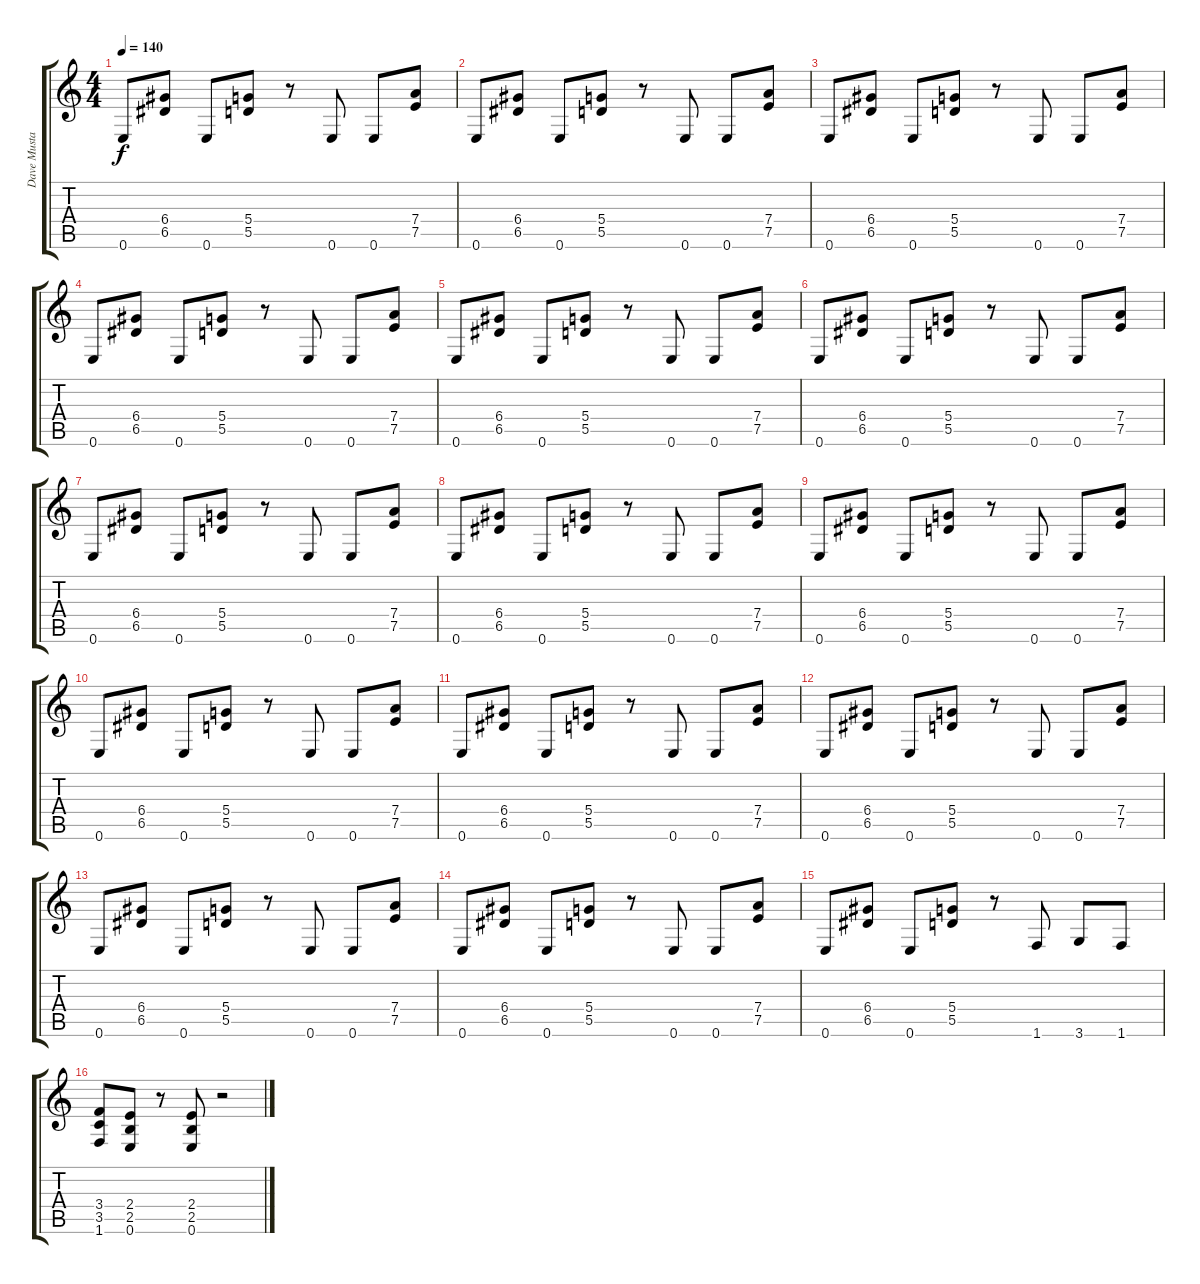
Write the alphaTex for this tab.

\track ("Dave Mustane (Overdriven Guitar)" "Dave Musta") {instrument distortionguitar}
\staff {score tabs}
\tuning (E4 B3 G3 D3 A2 E2) {hide}
\ts (4 4)
\tempo 140
\clef g2
\ks c
0.6.8{dy f} (6.4 6.5).8 0.6.8 (5.4 5.5).8 r.8 0.6.8 0.6.8 (7.4 7.5).8 |
0.6.8 (6.4 6.5).8 0.6.8 (5.4 5.5).8 r.8 0.6.8 0.6.8 (7.4 7.5).8 |
0.6.8 (6.4 6.5).8 0.6.8 (5.4 5.5).8 r.8 0.6.8 0.6.8 (7.4 7.5).8 |
0.6.8 (6.4 6.5).8 0.6.8 (5.4 5.5).8 r.8 0.6.8 0.6.8 (7.4 7.5).8 |
0.6.8 (6.4 6.5).8 0.6.8 (5.4 5.5).8 r.8 0.6.8 0.6.8 (7.4 7.5).8 |
0.6.8 (6.4 6.5).8 0.6.8 (5.4 5.5).8 r.8 0.6.8 0.6.8 (7.4 7.5).8 |
0.6.8 (6.4 6.5).8 0.6.8 (5.4 5.5).8 r.8 0.6.8 0.6.8 (7.4 7.5).8 |
0.6.8 (6.4 6.5).8 0.6.8 (5.4 5.5).8 r.8 0.6.8 0.6.8 (7.4 7.5).8 |
0.6.8 (6.4 6.5).8 0.6.8 (5.4 5.5).8 r.8 0.6.8 0.6.8 (7.4 7.5).8 |
0.6.8 (6.4 6.5).8 0.6.8 (5.4 5.5).8 r.8 0.6.8 0.6.8 (7.4 7.5).8 |
0.6.8 (6.4 6.5).8 0.6.8 (5.4 5.5).8 r.8 0.6.8 0.6.8 (7.4 7.5).8 |
0.6.8 (6.4 6.5).8 0.6.8 (5.4 5.5).8 r.8 0.6.8 0.6.8 (7.4 7.5).8 |
0.6.8 (6.4 6.5).8 0.6.8 (5.4 5.5).8 r.8 0.6.8 0.6.8 (7.4 7.5).8 |
0.6.8 (6.4 6.5).8 0.6.8 (5.4 5.5).8 r.8 0.6.8 0.6.8 (7.4 7.5).8 |
0.6.8 (6.4 6.5).8 0.6.8 (5.4 5.5).8 r.8 1.6.8 3.6.8 1.6.8 |
(3.4 3.5 1.6).8 (2.4 2.5 0.6).8 r.8 (2.4 2.5 0.6).8 r.2
